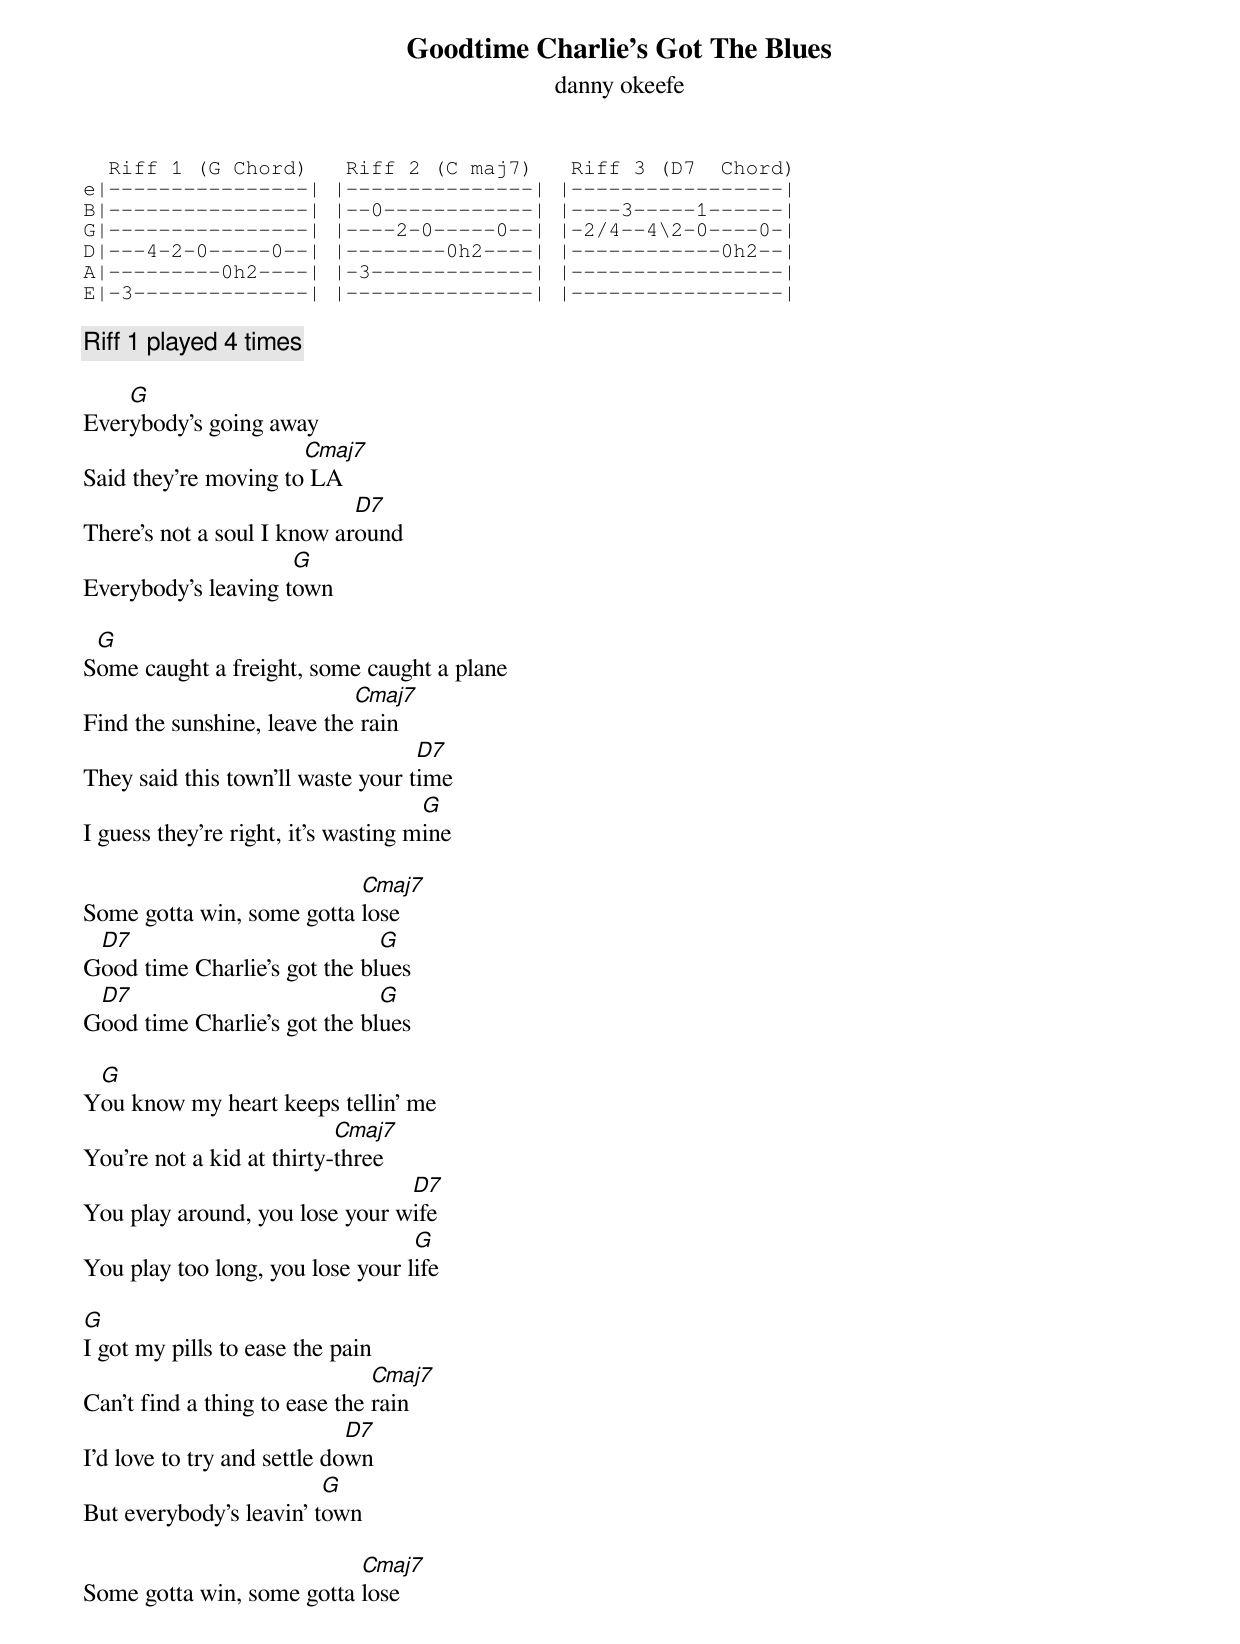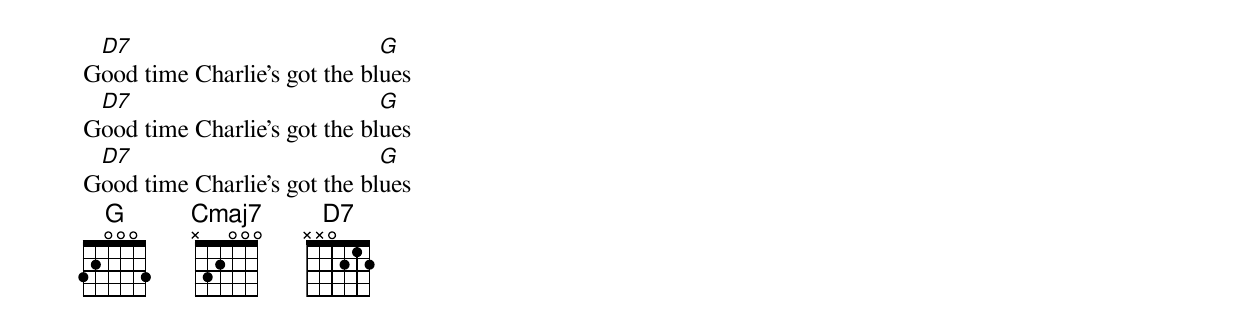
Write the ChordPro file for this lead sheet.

{title: Goodtime Charlie's Got The Blues}
{subtitle: danny okeefe}

{sot}
  Riff 1 (G Chord)   Riff 2 (C maj7)   Riff 3 (D7  Chord)
e|----------------| |---------------| |-----------------|
B|----------------| |--0------------| |----3-----1------|
G|----------------| |----2-0-----0--| |-2/4--4\2-0----0-|
D|---4-2-0-----0--| |--------0h2----| |------------0h2--|
A|---------0h2----| |-3-------------| |-----------------|
E|-3--------------| |---------------| |-----------------|
{eot}

{c:Riff 1 played 4 times}

Ever[G]ybody's going away
Said they're moving to[Cmaj7] LA
There's not a soul I know ar[D7]ound
Everybody's leaving t[G]own

S[G]ome caught a freight, some caught a plane
Find the sunshine, leave the[Cmaj7] rain
They said this town'll waste your t[D7]ime
I guess they're right, it's wasting m[G]ine

Some gotta win, some gotta [Cmaj7]lose
G[D7]ood time Charlie's got the bl[G]ues
G[D7]ood time Charlie's got the bl[G]ues

Y[G]ou know my heart keeps tellin' me
You're not a kid at thirty-[Cmaj7]three
You play around, you lose your w[D7]ife
You play too long, you lose your l[G]ife

[G]I got my pills to ease the pain
Can't find a thing to ease the [Cmaj7]rain
I'd love to try and settle do[D7]wn
But everybody's leavin' t[G]own

Some gotta win, some gotta [Cmaj7]lose
G[D7]ood time Charlie's got the bl[G]ues
G[D7]ood time Charlie's got the bl[G]ues
G[D7]ood time Charlie's got the bl[G]ues
